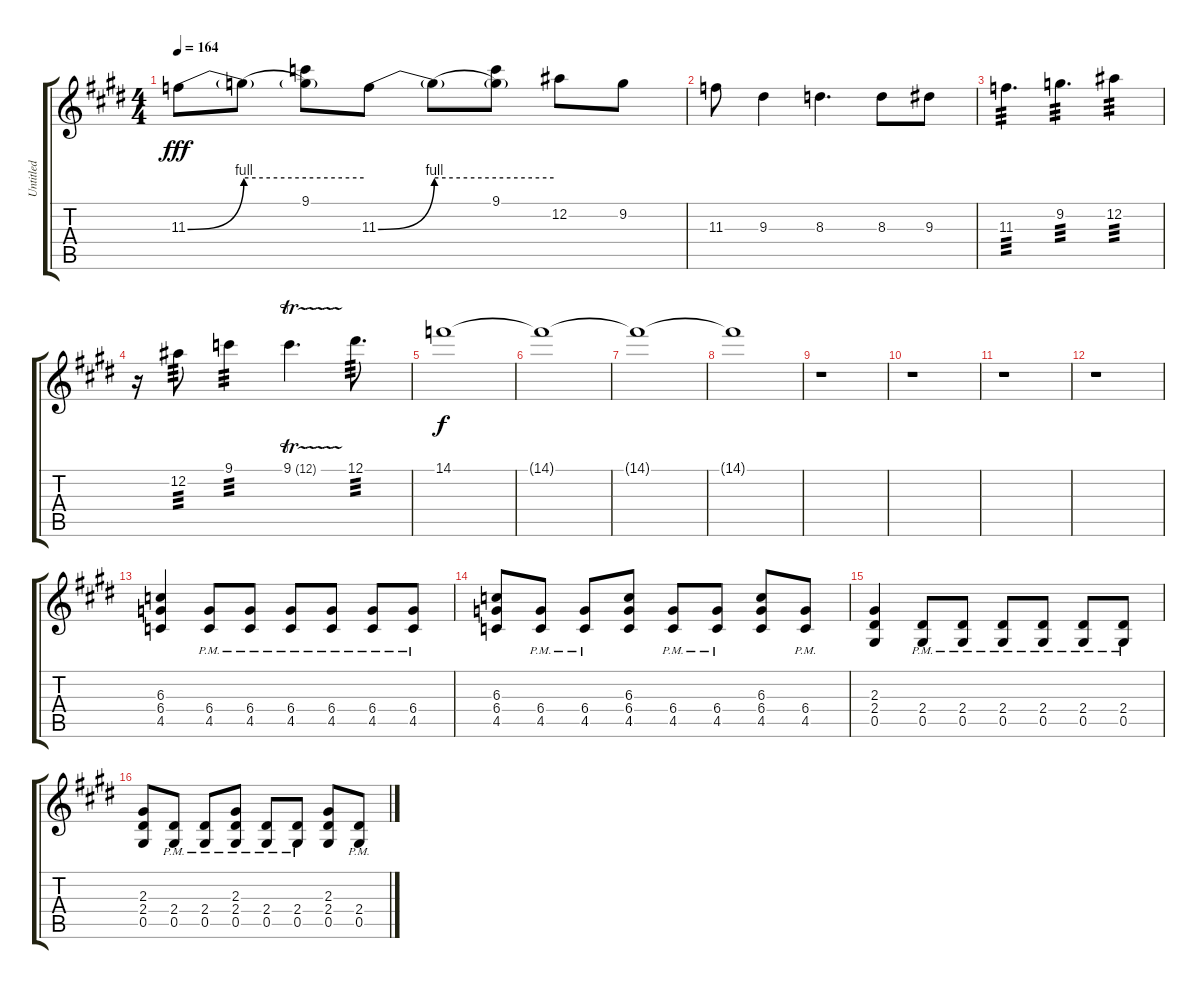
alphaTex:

\track ("Untitled" "Untitled") {instrument distortionguitar}
\staff {score tabs}
\tuning (Eb4 Bb3 Gb3 Db3 Ab2 Eb2) {hide}
\ts (4 4)
\tempo 164
\clef g2
\ks c#minor
11.3{be (bend 0 0 60 4)}.8{dy fff} 11.3{be (hold 0 4 60 4) t}.8 (9.1 11.3{t}).8 11.3{be (bend 0 0 60 4)}.8 11.3{be (hold 0 4 60 4) t}.8 (9.1 11.3{t}).8 12.2.8 9.2.8 |
11.3.8 9.3.4 8.3.4{d} 8.3.8 9.3.8 |
11.3.4{d tp 3} 9.2.4{d tp 3} 12.2.4{tp 3} |
r.16 12.2.8{tp 3} 9.1.4{tp 3} 9.1{tr (12 32)}.4{d} 12.1.8{d tp 3} |
14.1.1{dy f} |
14.1{t}.1 |
14.1{t}.1 |
14.1{t}.1 |
r.1 |
r.1 |
r.1 |
r.1 |
(6.3 6.4 4.5).4 (6.4{pm} 4.5{pm}).8 (6.4{pm} 4.5{pm}).8 (6.4{pm} 4.5{pm}).8 (6.4{pm} 4.5{pm}).8 (6.4{pm} 4.5{pm}).8 (6.4{pm} 4.5{pm}).8 |
(6.3 6.4 4.5).8 (6.4{pm} 4.5{pm}).8 (6.4{pm} 4.5{pm}).8 (6.3 6.4 4.5).8 (6.4{pm} 4.5{pm}).8 (6.4{pm} 4.5{pm}).8 (6.3 6.4 4.5).8 (6.4{pm} 4.5{pm}).8 |
(2.3 2.4 0.5).4 (2.4{pm} 0.5{pm}).8 (2.4{pm} 0.5{pm}).8 (2.4{pm} 0.5{pm}).8 (2.4{pm} 0.5{pm}).8 (2.4{pm} 0.5{pm}).8 (2.4{pm} 0.5{pm}).8 |
(2.3 2.4 0.5).8 (2.4{pm} 0.5{pm}).8 (2.4{pm} 0.5{pm}).8 (2.3{pm} 2.4{pm} 0.5{pm}).8 (2.4{pm} 0.5{pm}).8 (2.4{pm} 0.5{pm}).8 (2.3 2.4 0.5).8 (2.4{pm} 0.5{pm}).8
